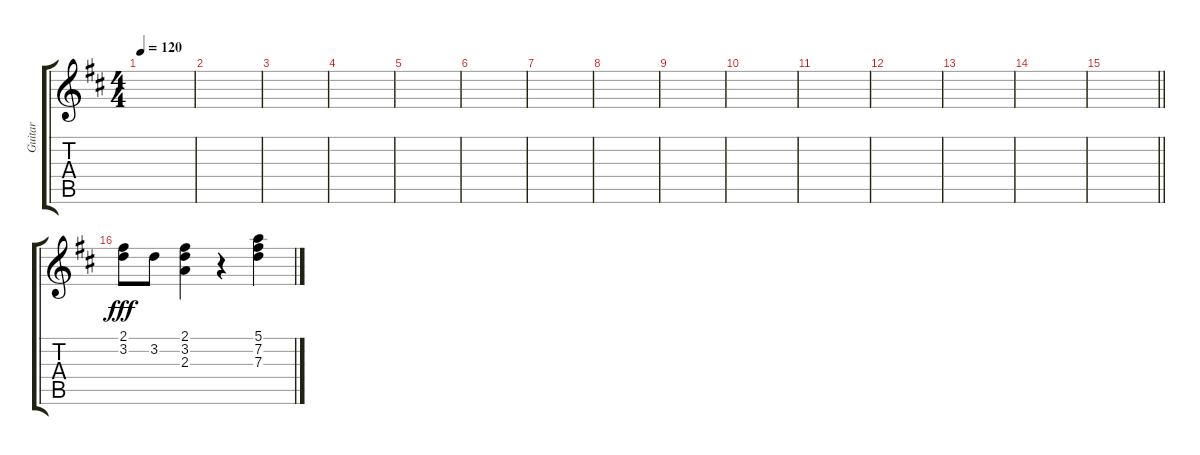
\track ("Guitar" "Guitar") {instrument electricguitarmuted}
\staff {score tabs}
\tuning (E4 B3 G3 D3 A2 E2) {hide}
\ts (4 4)
\tempo 120
\clef g2
\ks d
|
|
|
|
|
|
|
|
|
|
|
|
|
|
\barLineRight lightlight
|
(2.1 3.2).8{dy fff} 3.2.8 (2.1 3.2 2.3).4 r.4 (5.1 7.2 7.3).4
